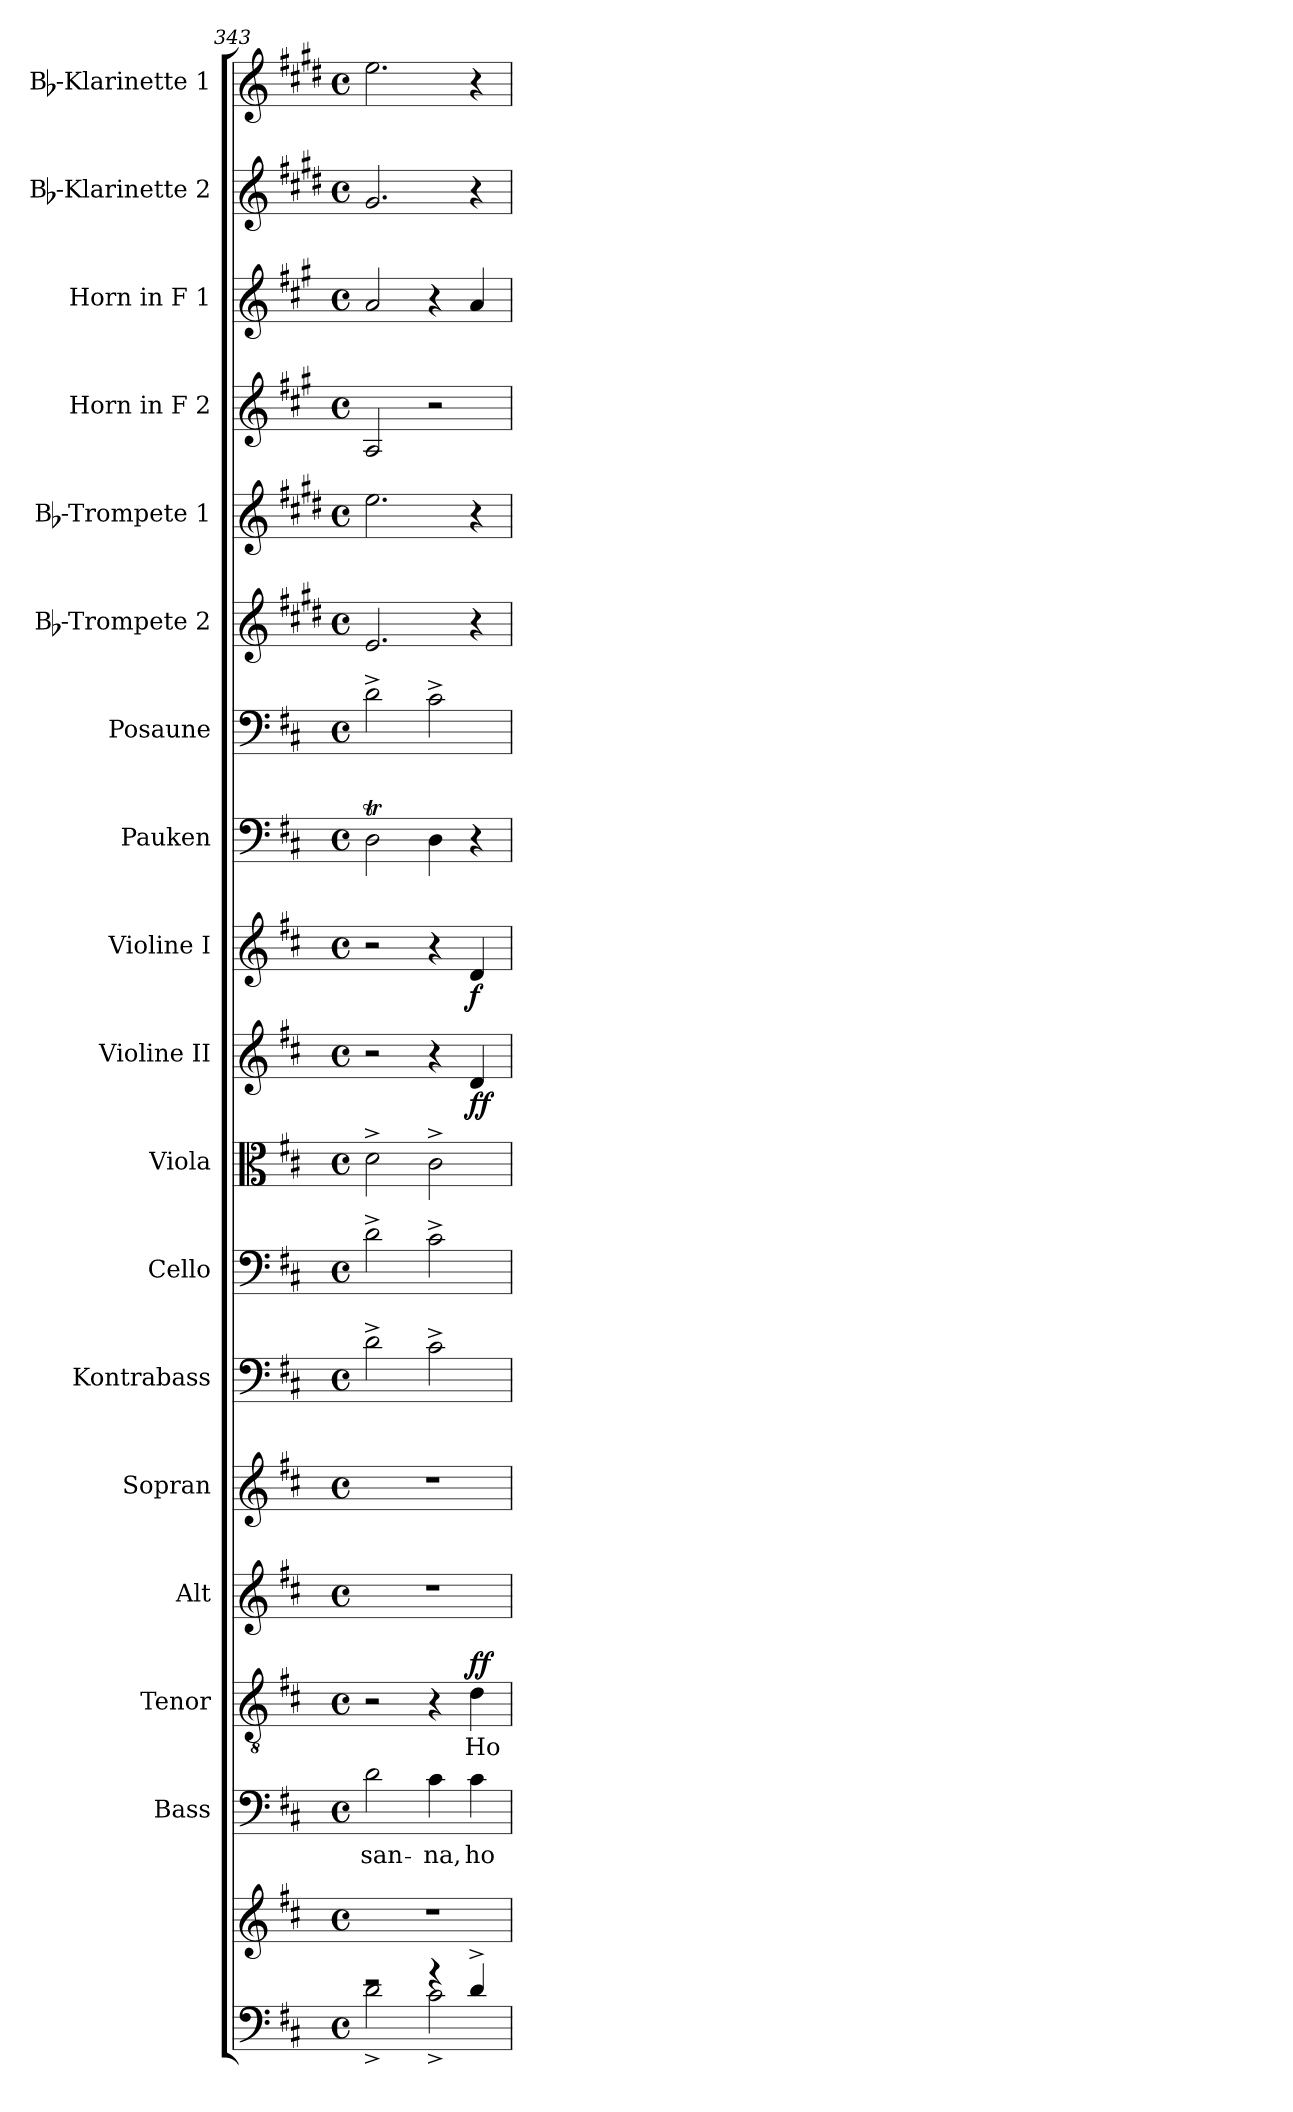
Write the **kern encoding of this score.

**kern	**kern	**kern	**text	**kern	**text	**dynam	**kern	**kern	**kern	**kern	**kern	**kern	**dynam	**kern	**dynam	**kern	**kern	**kern	**kern	**kern	**kern	**kern	**kern
*part18	*part18	*part17	*part17	*part16	*part16	*part16	*part15	*part14	*part13	*part12	*part11	*part10	*part10	*part9	*part9	*part8	*part7	*part6	*part5	*part4	*part3	*part2	*part1
*staff19	*staff18	*staff17	*staff17	*staff16	*staff16	*staff16	*staff15	*staff14	*staff13	*staff12	*staff11	*staff10	*staff10	*staff9	*staff9	*staff8	*staff7	*staff6	*staff5	*staff4	*staff3	*staff2	*staff1
*	*	*I"Bass	*	*I"Tenor	*	*	*I"Alt	*I"Sopran	*I"Kontrabass	*I"Cello	*I"Viola	*I"Violine II	*	*I"Violine I	*	*I"Pauken	*I"Posaune	*I"Bb-Trompete 2	*I"Bb-Trompete 1	*I"Horn in F 2	*I"Horn in F 1	*I"Bb-Klarinette 2	*I"Bb-Klarinette 1
*	*	*I'B.	*	*I'T.	*	*	*I'A.	*I'S.	*I'Kb.	*	*I'Vla.	*I'Vl. II	*	*I'Vl. I	*	*I'Pk.	*I'Pos.	*I'Bb Trp. 2	*I'Bb Trp. 1	*	*	*I'Bb Kl. 2	*I'Bb Kl. 1
*clefF4	*clefG2	*clefF4	*	*clefGv2	*	*	*clefG2	*clefG2	*clefF4	*clefF4	*clefC3	*clefG2	*	*clefG2	*	*clefF4	*clefF4	*clefG2	*clefG2	*clefG2	*clefG2	*clefG2	*clefG2
*	*	*	*	*	*	*	*	*	*ITrd7c12	*	*	*	*	*	*	*	*	*ITrd1c2	*ITrd1c2	*ITrd4c7	*ITrd4c7	*ITrd1c2	*ITrd1c2
*k[f#c#]	*k[f#c#]	*k[f#c#]	*	*k[f#c#]	*	*	*k[f#c#]	*k[f#c#]	*k[f#c#]	*k[f#c#]	*k[f#c#]	*k[f#c#]	*	*k[f#c#]	*	*k[f#c#]	*k[f#c#]	*k[f#c#]	*k[f#c#]	*k[f#c#]	*k[f#c#]	*k[f#c#]	*k[f#c#]
*D:	*D:	*D:	*	*D:	*	*	*D:	*D:	*D:	*D:	*D:	*D:	*	*D:	*	*D:	*D:	*D:	*D:	*D:	*D:	*D:	*D:
*M4/4	*M4/4	*M4/4	*	*M4/4	*	*	*M4/4	*M4/4	*M4/4	*M4/4	*M4/4	*M4/4	*	*M4/4	*	*M4/4	*M4/4	*M4/4	*M4/4	*M4/4	*M4/4	*M4/4	*M4/4
*met(c)	*met(c)	*met(c)	*	*met(c)	*	*	*met(c)	*met(c)	*met(c)	*met(c)	*met(c)	*met(c)	*	*met(c)	*	*met(c)	*met(c)	*met(c)	*met(c)	*met(c)	*met(c)	*met(c)	*met(c)
=343	=343	=343	=343	=343	=343	=343	=343	=343	=343	=343	=343	=343	=343	=343	=343	=343	=343	=343	=343	=343	=343	=343	=343
*^	*	*	*	*	*	*	*	*	*	*	*	*	*	*	*	*	*	*	*	*	*	*	*
!	!	!	!	!LO:LY:b	!	!	!	!	!	!	!	!	!	!	!	!	!	!	!	!	!	!	!	!
2rf	2d^<\	1r	2d\	-san-	2r	.	.	1r	1r	2D^>\	2d^>\	2d^>\	2r	.	2r	.	2DT\	2d^>\	2.d/	2.dd\	2D/	2d/	2.f#/	2.dd\
!	!	!	!	!LO:LY:b	!	!	!	!	!	!	!	!	!	!	!	!	!	!	!	!	!	!	!	!
4rg	2c#^<\	.	4c#\	-na,	4r	.	.	.	.	2C#^>\	2c#^>\	2c#^>\	4r	.	4r	.	4DTTT\	2c#^>\	.	.	2r	4r	.	.
!	!	!	!	!LO:LY:b	!	!LO:LY:b	!LO:DY:a	!	!	!	!	!	!	!LO:DY:b	!	!LO:DY:b	!	!	!	!	!	!	!	!
4d^<^>/	.	.	4c#\	ho-	4d\	Ho-	ff	.	.	.	.	.	4d/	ff	4d/	f	4r	.	4r	4r	.	4d/	4r	4r
*v	*v	*	*	*	*	*	*	*	*	*	*	*	*	*	*	*	*	*	*	*	*	*	*	*
=	=	=	=	=	=	=	=	=	=	=	=	=	=	=	=	=	=	=	=	=	=	=	=
*-	*-	*-	*-	*-	*-	*-	*-	*-	*-	*-	*-	*-	*-	*-	*-	*-	*-	*-	*-	*-	*-	*-	*-
